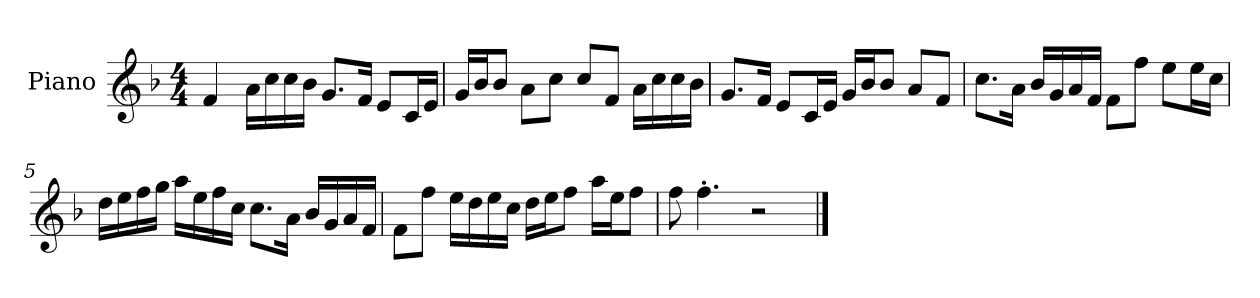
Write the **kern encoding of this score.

**kern
*part1
*staff1
*I"Piano
*I'P-no
*clefG2
*k[b-]
*M4/4
*MM90
=1
4f/
16a\LL
16cc\
16cc\
16b-\JJ
8.g/L
16f/Jk
8e/L
16c/L
16e/JJ
=2
16g/LL
16b-/J
8b-/J
8a\L
8cc\J
8cc/L
8f/J
16a\LL
16cc\
16cc\
16b-\JJ
=3
8.g/L
16f/Jk
8e/L
16c/L
16e/JJ
16g/LL
16b-/J
8b-/J
8a/L
8f/J
!!LO:LB:g=z
=4
8.cc\L
16a\Jk
16b-/LL
16g/
16a/
16f/JJ
8f\L
8ff\J
8ee\L
16ee\L
16cc\JJ
=5
16dd\LL
16ee\
16ff\
16gg\JJ
16aa\LL
16ee\
16ff\
16cc\JJ
8.cc\L
16a\Jk
16b-/LL
16g/
16a/
16f/JJ
=6
8f\L
8ff\J
16ee\LL
16dd\
16ee\
16cc\JJ
16dd\LL
16ee\J
8ff\J
16aa\LL
16ee\J
8ff\J
=7
8ff\
4.ff'\
2r
==
*-
